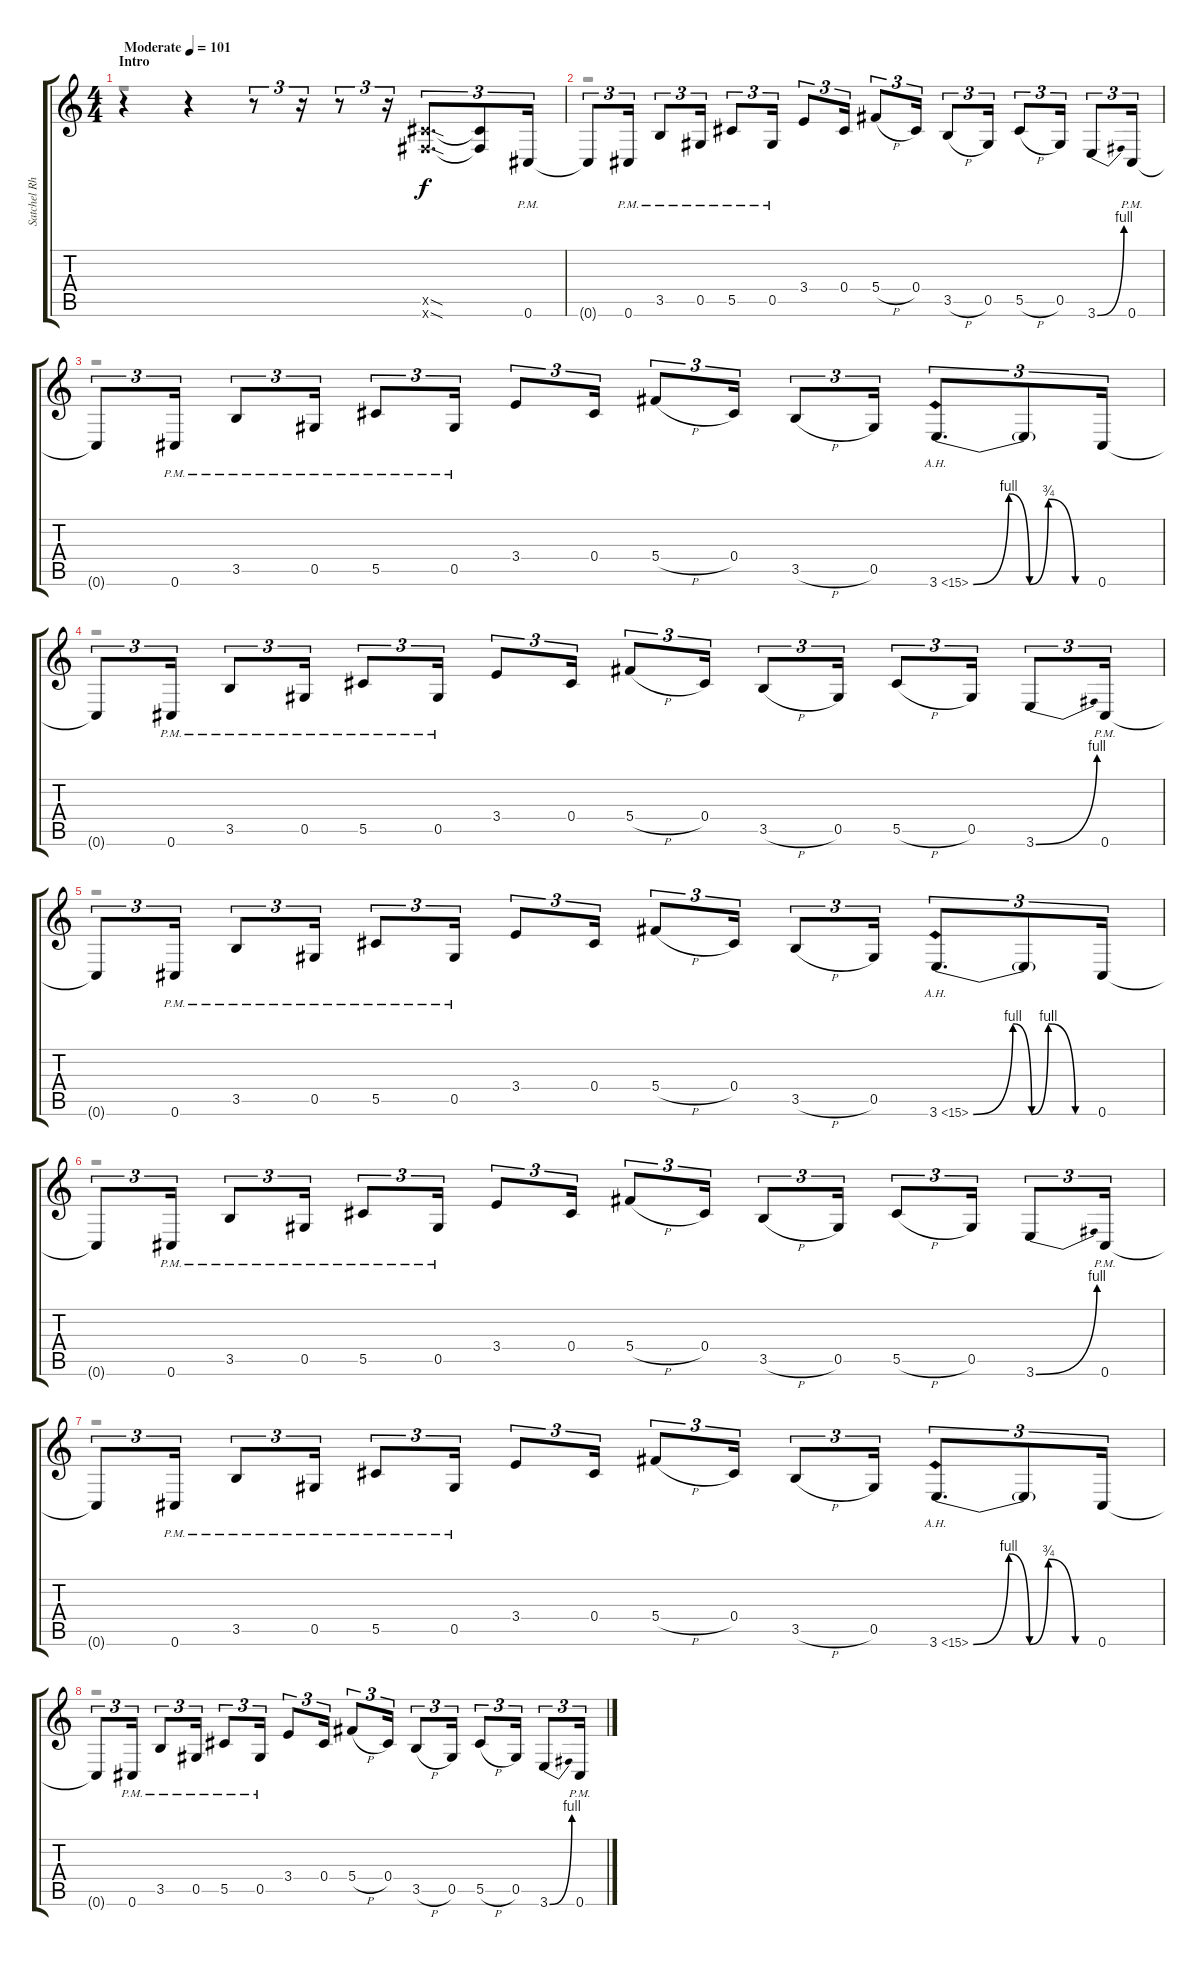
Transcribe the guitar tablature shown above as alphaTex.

\track ("Satchel Rhythm" "Satchel Rh") {instrument distortionguitar}
\staff {score tabs}
\tuning (Eb4 Bb3 Gb3 Db3 Ab2 Db2) {hide}
\voice
\ts (4 4)
\section ("" "Intro")
\tempo (101 "Moderate")
\clef g2
\ks c
r.4{dy f instrument distortionguitar} r.4 r.8{tu (3 2)} r.16{tu (3 2)} r.8{tu (3 2)} r.16{tu (3 2)} (5.5{sod x} 5.6{sod x}).8{d tu (3 2)} (5.5{t} 5.6{t}).8{tu (3 2)} 0.6{pm}.16{tu (3 2)} |
0.6{t}.8{tu (3 2)} 0.6{pm}.16{tu (3 2)} 3.5{pm}.8{tu (3 2)} 0.5{pm}.16{tu (3 2)} 5.5{pm}.8{tu (3 2)} 0.5{pm}.16{tu (3 2)} 3.4.8{tu (3 2)} 0.4.16{tu (3 2)} 5.4{h}.8{tu (3 2)} 0.4.16{tu (3 2)} 3.5{h}.8{tu (3 2)} 0.5.16{tu (3 2)} 5.5{h}.8{tu (3 2)} 0.5.16{tu (3 2)} 3.6{be (bend 0 0 60 4)}.8{tu (3 2)} 0.6{pm}.16{tu (3 2)} |
0.6{t}.8{tu (3 2)} 0.6{pm}.16{tu (3 2)} 3.5{pm}.8{tu (3 2)} 0.5{pm}.16{tu (3 2)} 5.5{pm}.8{tu (3 2)} 0.5{pm}.16{tu (3 2)} 3.4.8{tu (3 2)} 0.4.16{tu (3 2)} 5.4{h}.8{tu (3 2)} 0.4.16{tu (3 2)} 3.5{h}.8{tu (3 2)} 0.5.16{tu (3 2)} 3.6{be (custom 0 0 17 4 27 0 36 3 49 0 60 0) ah 12}.8{d tu (3 2)} 3.6{t}.8{tu (3 2)} 0.6.16{tu (3 2)} |
0.6{t}.8{tu (3 2)} 0.6{pm}.16{tu (3 2)} 3.5{pm}.8{tu (3 2)} 0.5{pm}.16{tu (3 2)} 5.5{pm}.8{tu (3 2)} 0.5{pm}.16{tu (3 2)} 3.4.8{tu (3 2)} 0.4.16{tu (3 2)} 5.4{h}.8{tu (3 2)} 0.4.16{tu (3 2)} 3.5{h}.8{tu (3 2)} 0.5.16{tu (3 2)} 5.5{h}.8{tu (3 2)} 0.5.16{tu (3 2)} 3.6{be (bend 0 0 60 4)}.8{tu (3 2)} 0.6{pm}.16{tu (3 2)} |
0.6{t}.8{tu (3 2)} 0.6{pm}.16{tu (3 2)} 3.5{pm}.8{tu (3 2)} 0.5{pm}.16{tu (3 2)} 5.5{pm}.8{tu (3 2)} 0.5{pm}.16{tu (3 2)} 3.4.8{tu (3 2)} 0.4.16{tu (3 2)} 5.4{h}.8{tu (3 2)} 0.4.16{tu (3 2)} 3.5{h}.8{tu (3 2)} 0.5.16{tu (3 2)} 3.6{be (custom 0 0 19 4 28 0 36 4 49 0 60 0) ah 12}.8{d tu (3 2)} 3.6{t}.8{tu (3 2)} 0.6.16{tu (3 2)} |
0.6{t}.8{tu (3 2)} 0.6{pm}.16{tu (3 2)} 3.5{pm}.8{tu (3 2)} 0.5{pm}.16{tu (3 2)} 5.5{pm}.8{tu (3 2)} 0.5{pm}.16{tu (3 2)} 3.4.8{tu (3 2)} 0.4.16{tu (3 2)} 5.4{h}.8{tu (3 2)} 0.4.16{tu (3 2)} 3.5{h}.8{tu (3 2)} 0.5.16{tu (3 2)} 5.5{h}.8{tu (3 2)} 0.5.16{tu (3 2)} 3.6{be (bend 0 0 60 4)}.8{tu (3 2)} 0.6{pm}.16{tu (3 2)} |
0.6{t}.8{tu (3 2)} 0.6{pm}.16{tu (3 2)} 3.5{pm}.8{tu (3 2)} 0.5{pm}.16{tu (3 2)} 5.5{pm}.8{tu (3 2)} 0.5{pm}.16{tu (3 2)} 3.4.8{tu (3 2)} 0.4.16{tu (3 2)} 5.4{h}.8{tu (3 2)} 0.4.16{tu (3 2)} 3.5{h}.8{tu (3 2)} 0.5.16{tu (3 2)} 3.6{be (custom 0 0 17 4 27 0 36 3 49 0 60 0) ah 12}.8{d tu (3 2)} 3.6{t}.8{tu (3 2)} 0.6.16{tu (3 2)} |
0.6{t}.8{tu (3 2)} 0.6{pm}.16{tu (3 2)} 3.5{pm}.8{tu (3 2)} 0.5{pm}.16{tu (3 2)} 5.5{pm}.8{tu (3 2)} 0.5{pm}.16{tu (3 2)} 3.4.8{tu (3 2)} 0.4.16{tu (3 2)} 5.4{h}.8{tu (3 2)} 0.4.16{tu (3 2)} 3.5{h}.8{tu (3 2)} 0.5.16{tu (3 2)} 5.5{h}.8{tu (3 2)} 0.5.16{tu (3 2)} 3.6{be (bend 0 0 60 4)}.8{tu (3 2)} 0.6{pm}.16{tu (3 2)}
\voice
\clef g2
\ottava regular
\simile none
\ks c
r.1{dy f} |
r.1 |
r.1 |
r.1 |
r.1 |
r.1 |
r.1 |
r.1
